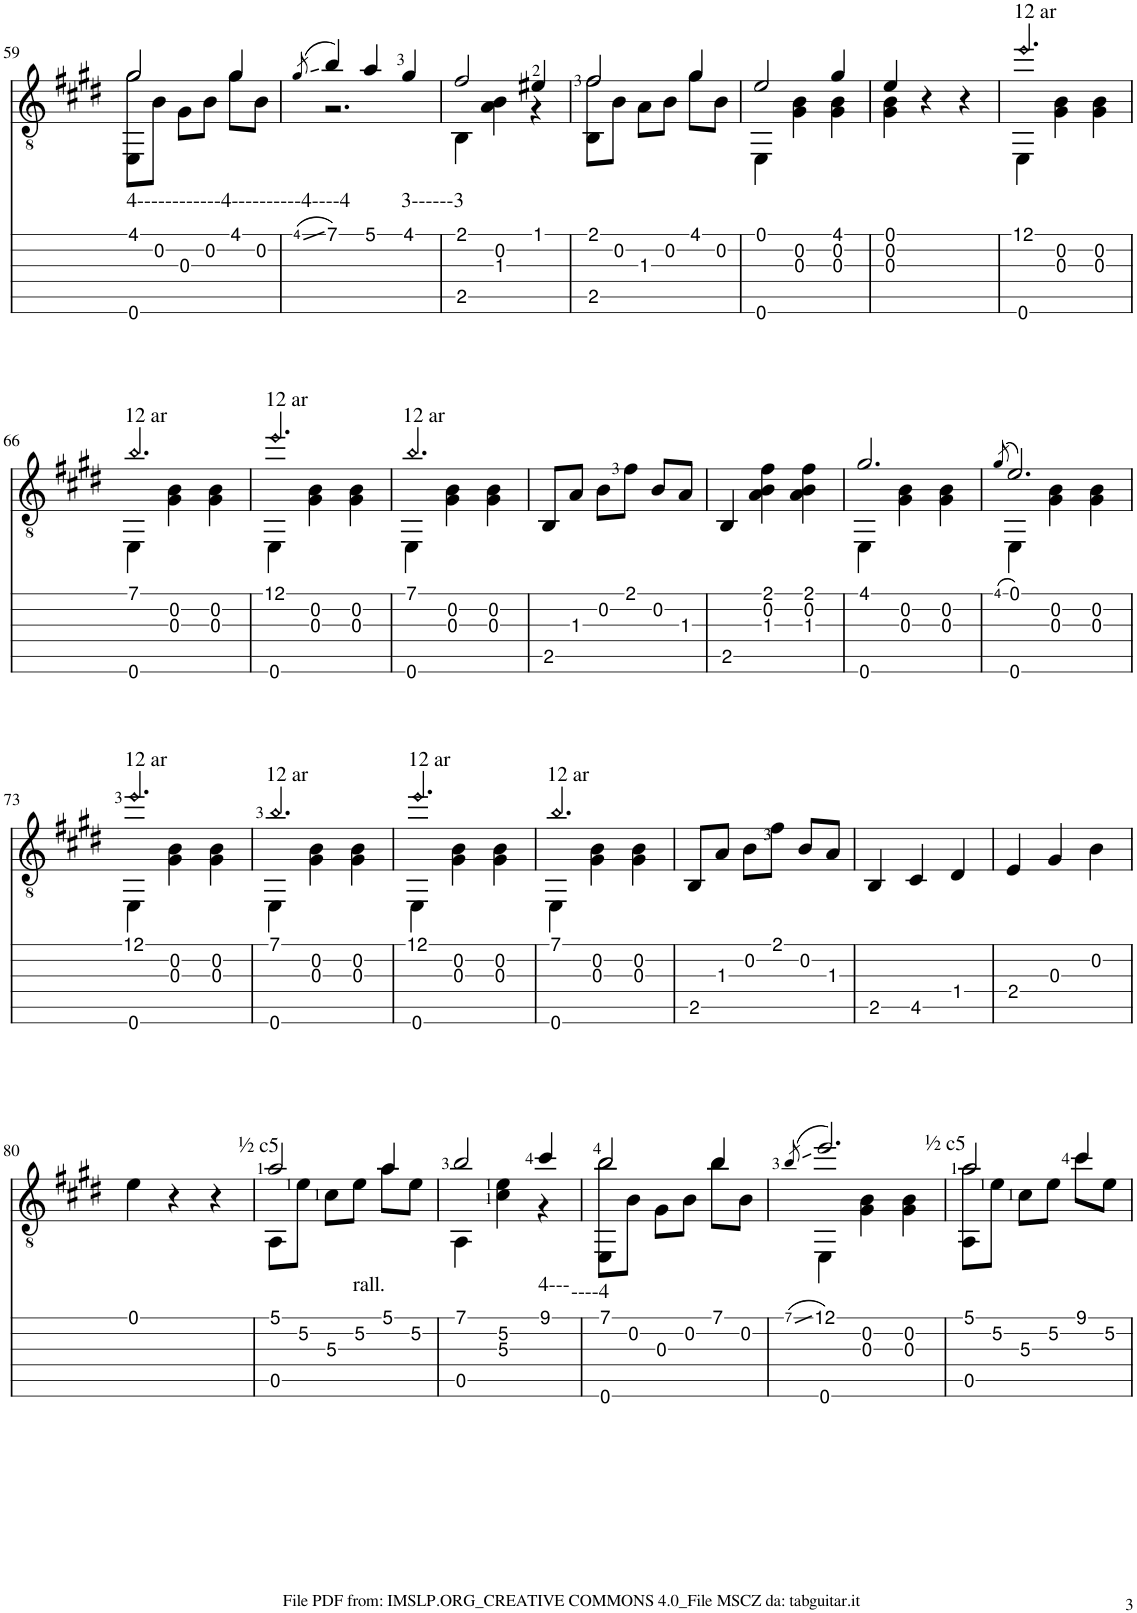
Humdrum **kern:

**kern	**kern
*part1	*part1
*staff2	*staff1
*I"Guitar	*
*I'Guit.	*
!!LO:PB:g=z
*	*clefGv2
*k[f#c#g#d#]	*k[f#c#g#d#]
*M3/4	*M3/4
=59	=59
*^	*^
!LO:TX:a:t=4------------4----------4----4	!	!	!
!	!	!	!LO:N:n=2:head=open
2g#	8EE\ 8g#\L	2g#/	8EE\ 8g#\L
.	8BJ	.	8B\J
.	8G#L	.	8G#\L
.	8BJ	.	8B\J
4g#	8g#L	4g#/	8g#\L
.	8BJ	.	8B\J
=60	=60	=60	=60
qg#	.	(8qg#/	.
4b	2.r	4b/)	2.r
4a	.	4a/	.
!LO:TX:a:t=3------3	!	!	!
4g#	.	4g#/	.
=61	=61	=61	=61
2f#	4BB	2f#/	4BB\
.	4A 4B	.	4A\ 4B\
4e#	4r	4e#X/	4r
=62	=62	=62	=62
!	!	!	!LO:N:n=2:head=open
2f#	8BB\ 8f#\L	2f#/	8BB\ 8f#\L
.	8BJ	.	8B\J
.	8AL	.	8A\L
.	8BJ	.	8B\J
4g#	8g#L	4g#/	8g#\L
.	8BJ	.	8B\J
=63	=63	=63	=63
2e	4EE	2e/	4EE\
.	4G# 4B	.	4G#\ 4B\
4g#	4G# 4B	4g#/	4G#\ 4B\
=64	=64	=64	=64
4e	4G# 4B	4e/	4G#\ 4B\
4r	2ryy	4r	2ryy
4r	.	4r	.
=65	=65	=65	=65
!	!	!LO:TX:a:t=12 ar	!
2.ee	4EE	2.ee/	4EE\
.	4G# 4B	.	4G#\ 4B\
.	4G# 4B	.	4G#\ 4B\
!!LO:LB:g=z	!!
=66	=66	=66	=66
!	!	!LO:TX:a:t=12 ar	!
2.b	4EE	2.b/	4EE\
.	4G# 4B	.	4G#\ 4B\
.	4G# 4B	.	4G#\ 4B\
=67	=67	=67	=67
!	!	!LO:TX:a:t=12 ar	!
2.ee	4EE	2.ee/	4EE\
.	4G# 4B	.	4G#\ 4B\
.	4G# 4B	.	4G#\ 4B\
=68	=68	=68	=68
!	!	!LO:TX:a:t=12 ar	!
2.b	4EE	2.b/	4EE\
.	4G# 4B	.	4G#\ 4B\
.	4G# 4B	.	4G#\ 4B\
*v	*v	*	*
*	*v	*v
=69	=69
8BBL	8BB/L
8AJ	8A/J
8BL	8B\L
8f#J	8f#\J
8BL	8B/L
8AJ	8A/J
=70	=70
4BB	4BB/
4A 4B 4f#	4A\ 4B\ 4f#\
4A 4B 4f#	4A\ 4B\ 4f#\
=71	=71
*^	*^
2.g#	4EE	2.g#/	4EE\
.	4G# 4B	.	4G#\ 4B\
.	4G# 4B	.	4G#\ 4B\
=72	=72	=72	=72
qg#	.	(8qg#/	.
2.e	4EE	2.e/)	4EE\
.	4G# 4B	.	4G#\ 4B\
.	4G# 4B	.	4G#\ 4B\
!!LO:LB:g=z	!!
=73	=73	=73	=73
!	!	!LO:TX:a:t=12 ar	!
2.ee	4EE	2.ee/	4EE\
.	4G# 4B	.	4G#\ 4B\
.	4G# 4B	.	4G#\ 4B\
=74	=74	=74	=74
!	!	!LO:TX:a:t=12 ar	!
2.b	4EE	2.b/	4EE\
.	4G# 4B	.	4G#\ 4B\
.	4G# 4B	.	4G#\ 4B\
=75	=75	=75	=75
!	!	!LO:TX:a:t=12 ar	!
2.ee	4EE	2.ee/	4EE\
.	4G# 4B	.	4G#\ 4B\
.	4G# 4B	.	4G#\ 4B\
=76	=76	=76	=76
!	!	!LO:TX:a:t=12 ar	!
2.b	4EE	2.b/	4EE\
.	4G# 4B	.	4G#\ 4B\
.	4G# 4B	.	4G#\ 4B\
*v	*v	*	*
*	*v	*v
=77	=77
8BBL	8BB/L
8AJ	8A/J
8BL	8B\L
8f#J	8f#\J
8BL	8B/L
8AJ	8A/J
=78	=78
4BB	4BB/
4C#	4C#/
4D#	4D#/
=79	=79
4E	4E/
4G#	4G#/
4B	4B\
!!LO:LB:g=z
=80	=80
4e	4e\
4r	4r
4r	4r
=81	=81
*^	*^
!	!	!LO:TX:a:t=½ c5	!
2a	8AAL	2a/	8AA\L
.	8eJ	.	8e\J
.	8c#L	.	8c#\L
!	!LO:TX:a:t=rall.	!	!
.	8eJ	.	8e\J
4a	8aL	4a/	8a\L
.	8eJ	.	8e\J
=82	=82	=82	=82
2b	4AA	2b/	4AA\
.	4c# 4e	.	4c#\ 4e\
!LO:TX:a:t=4---	!	!	!
4cc#	4r	4cc#/	4r
=83	=83	=83	=83
!LO:TX:a:t=----4	!	!	!
!	!LO:N:n=2:head=open	!	!LO:N:n=2:head=open
2b	8EE\ 8b\L	2b/	8EE\ 8b\L
.	8BJ	.	8B\J
.	8G#L	.	8G#\L
.	8BJ	.	8B\J
4b	8bL	4b/	8b\L
.	8BJ	.	8B\J
=84	=84	=84	=84
qb	.	(8qb/	.
2.ee	4EE	2.ee/)	4EE\
.	4G# 4B	.	4G#\ 4B\
.	4G# 4B	.	4G#\ 4B\
=85	=85	=85	=85
!	!	!LO:TX:a:t=½ c5	!
!	!	!	!LO:N:n=2:head=open
2a	8AA\ 8a\L	2a/	8AA\ 8a\L
.	8eJ	.	8e\J
.	8c#L	.	8c#\L
.	8eJ	.	8e\J
4cc#	8cc#L	4cc#/	8cc#\L
.	8eJ	.	8e\J
*v	*v	*	*
*	*v	*v
=	=
*-	*-
